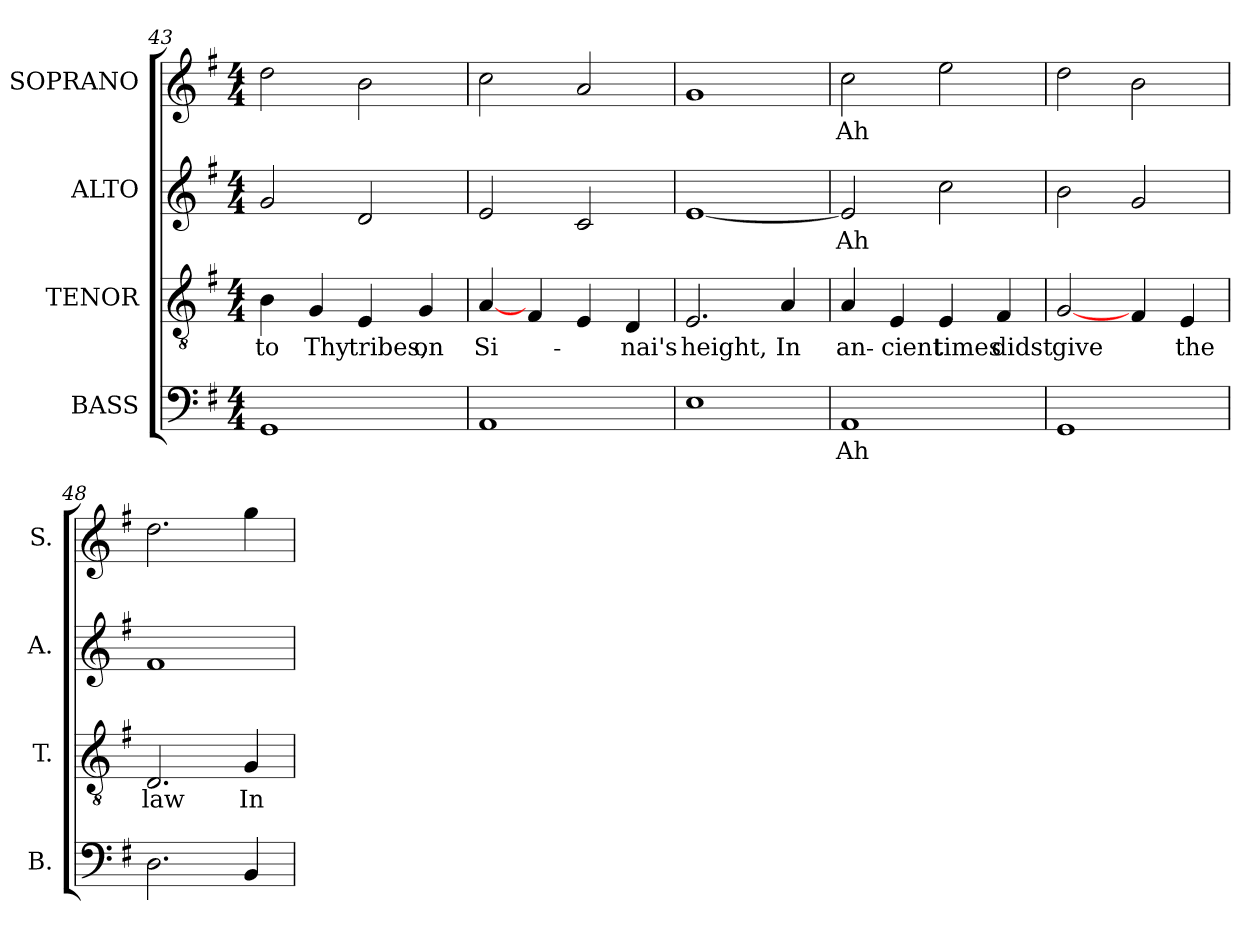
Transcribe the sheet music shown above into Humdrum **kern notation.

**kern	**text	**kern	**text	**kern	**text	**kern	**text
*part4	*part4	*part3	*part3	*part2	*part2	*part1	*part1
*staff4	*staff4	*staff3	*staff3	*staff2	*staff2	*staff1	*staff1
*I"BASS	*	*I"TENOR	*	*I"ALTO	*	*I"SOPRANO	*
*I'B.	*	*I'T.	*	*I'A.	*	*I'S.	*
*clefF4	*	*clefGv2	*	*clefG2	*	*clefG2	*
*	*	*ITrd7c12	*	*	*	*	*
*k[f#]	*	*k[f#]	*	*k[f#]	*	*k[f#]	*
*e:	*	*e:	*	*e:	*	*e:	*
*M4/4	*	*M4/4	*	*M4/4	*	*M4/4	*
=43	=43	=43	=43	=43	=43	=43	=43
!	!	!	!LO:LY:b:color=#000000	!	!	!	!
1GGi	.	4BBi\	to	2gi/	.	2ddi\	.
!	!	!	!LO:LY:b:color=#000000	!	!	!	!
.	.	4GGi/	Thy	.	.	.	.
!	!	!	!LO:LY:b:color=#000000	!	!	!	!
.	.	4EEi/	tribes,	2di/	.	2bi\	.
!	!	!	!LO:LY:b:color=#000000	!	!	!	!
.	.	4GGi/	on	.	.	.	.
=44	=44	=44	=44	=44	=44	=44	=44
!	!	!	!LO:LY:b:color=#000000	!	!	!	!
1AAi	.	[<4AAi/	Si-	2ei/	.	2cci\	.
.	.	4FF#i/	.	.	.	.	.
.	.	4EEi/	.	2ci/	.	2ai/	.
!	!	!	!LO:LY:b:color=#000000	!	!	!	!
.	.	4DDi/	-nai's	.	.	.	.
=45	=45	=45	=45	=45	=45	=45	=45
!	!	!	!LO:LY:b:color=#000000	!	!	!	!
1Ei	.	2.EEi/	height,	[<1ei	.	1gi	.
!	!	!	!LO:LY:b:color=#000000	!	!	!	!
.	.	4AAi/	In	.	.	.	.
!!LO:LB:g=z
=46	=46	=46	=46	=46	=46	=46	=46
!	!LO:LY:b:color=#000000	!	!	!	!	!	!
!	!	!	!LO:LY:b:color=#000000	!	!	!	!
!	!	!	!	!	!LO:LY:b:color=#000000	!	!
!	!	!	!	!	!	!	!LO:LY:b:color=#000000
1AAi	Ah	4AAi/	an-	2ei/]	Ah	2cci\	Ah
!	!	!	!LO:LY:b:color=#000000	!	!	!	!
.	.	4EEi/	-cient	.	.	.	.
!	!	!	!LO:LY:b:color=#000000	!	!	!	!
.	.	4EEi/	times	2cci\	.	2eei\	.
!	!	!	!LO:LY:b:color=#000000	!	!	!	!
.	.	4FF#i/	didst	.	.	.	.
=47	=47	=47	=47	=47	=47	=47	=47
!	!	!	!LO:LY:b:color=#000000	!	!	!	!
1GGi	.	[<2GGi/	give	2bi\	.	2ddi\	.
.	.	4FF#i/	.	2gi/	.	2bi\	.
!	!	!	!LO:LY:b:color=#000000	!	!	!	!
.	.	4EEi/	the	.	.	.	.
=48	=48	=48	=48	=48	=48	=48	=48
!	!	!	!LO:LY:b:color=#000000	!	!	!	!
2.Di\	.	2.DDi/	law	1f#i	.	2.ddi\	.
!	!	!	!LO:LY:b:color=#000000	!	!	!	!
4BBi/	.	4GGi/	In	.	.	4ggi\	.
=	=	=	=	=	=	=	=
*-	*-	*-	*-	*-	*-	*-	*-
